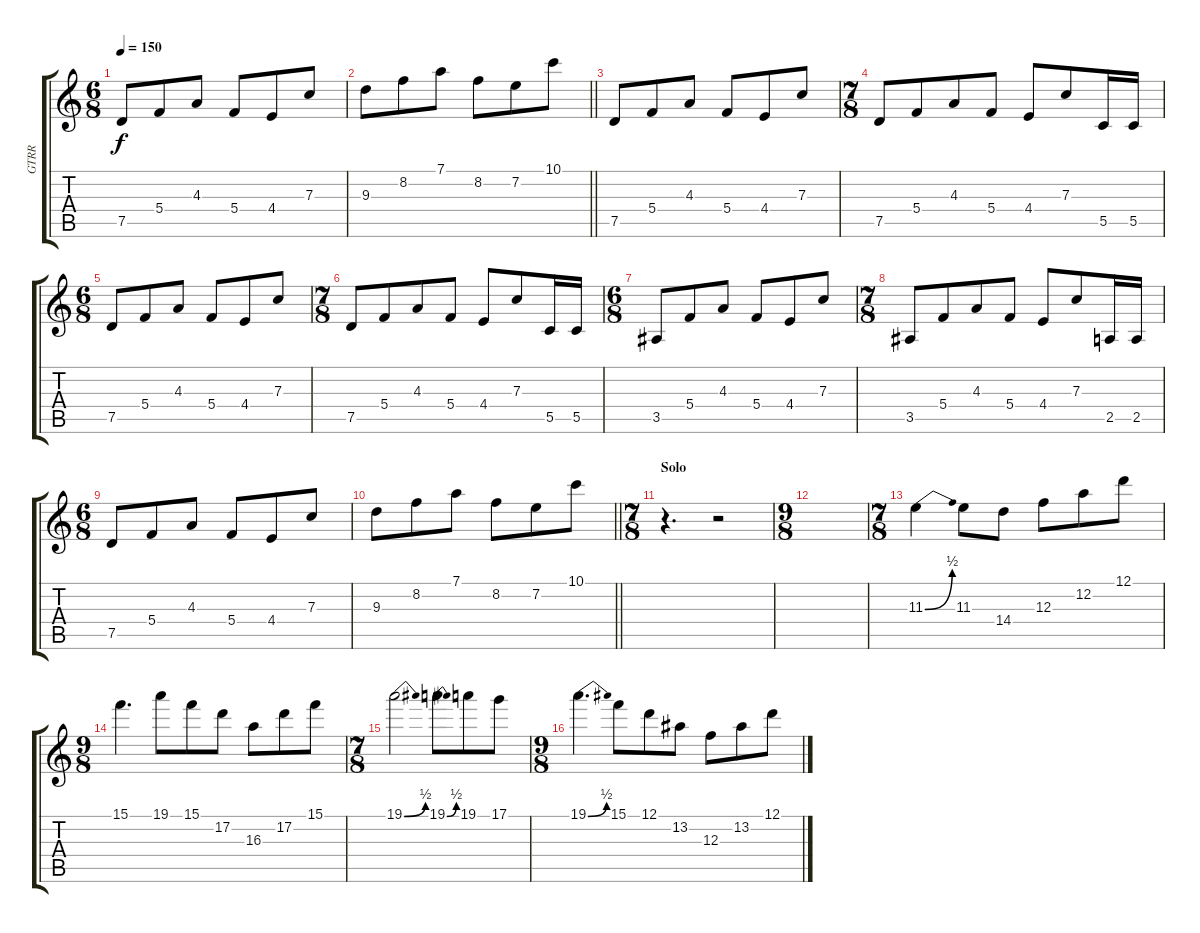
\track ("GTRR" "GTRR") {instrument distortionguitar}
\staff {score tabs}
\tuning (D4 A3 F3 C3 G2 C2) {hide}
\ts (6 8)
\tempo 150
\clef g2
\ks c
7.5.8{dy f} 5.4.8 4.3.8 5.4.8 4.4.8 7.3.8 |
\barLineRight lightlight
9.3.8 8.2.8 7.1.8 8.2.8 7.2.8 10.1.8 |
7.5.8 5.4.8 4.3.8 5.4.8 4.4.8 7.3.8 |
\ts (7 8)
7.5.8 5.4.8 4.3.8 5.4.8 4.4.8 7.3.8 5.5.16 5.5.16 |
\ts (6 8)
7.5.8 5.4.8 4.3.8 5.4.8 4.4.8 7.3.8 |
\ts (7 8)
7.5.8 5.4.8 4.3.8 5.4.8 4.4.8 7.3.8 5.5.16 5.5.16 |
\ts (6 8)
3.5.8 5.4.8 4.3.8 5.4.8 4.4.8 7.3.8 |
\ts (7 8)
3.5.8 5.4.8 4.3.8 5.4.8 4.4.8 7.3.8 2.5.16 2.5.16 |
\ts (6 8)
7.5.8 5.4.8 4.3.8 5.4.8 4.4.8 7.3.8 |
\barLineRight lightlight
9.3.8 8.2.8 7.1.8 8.2.8 7.2.8 10.1.8 |
\ts (7 8)
\section ("" "Solo")
r.4{d} r.2 |
\ts (9 8)
|
\ts (7 8)
11.3{be (bend 0 0 60 2)}.4 11.3.8 14.4.8 12.3.8 12.2.8 12.1.8 |
\ts (9 8)
15.1.4{d} 19.1.8 15.1.8 17.2.8 16.3.8 17.2.8 15.1.8 |
\ts (7 8)
19.1{be (bend 0 0 60 2)}.2 19.1{be (bend 0 0 60 2)}.8 19.1.8 17.1.8 |
\ts (9 8)
19.1{be (bend 0 0 60 2)}.4{d} 15.1.8 12.1.8 13.2.8 12.3.8 13.2.8 12.1.8
